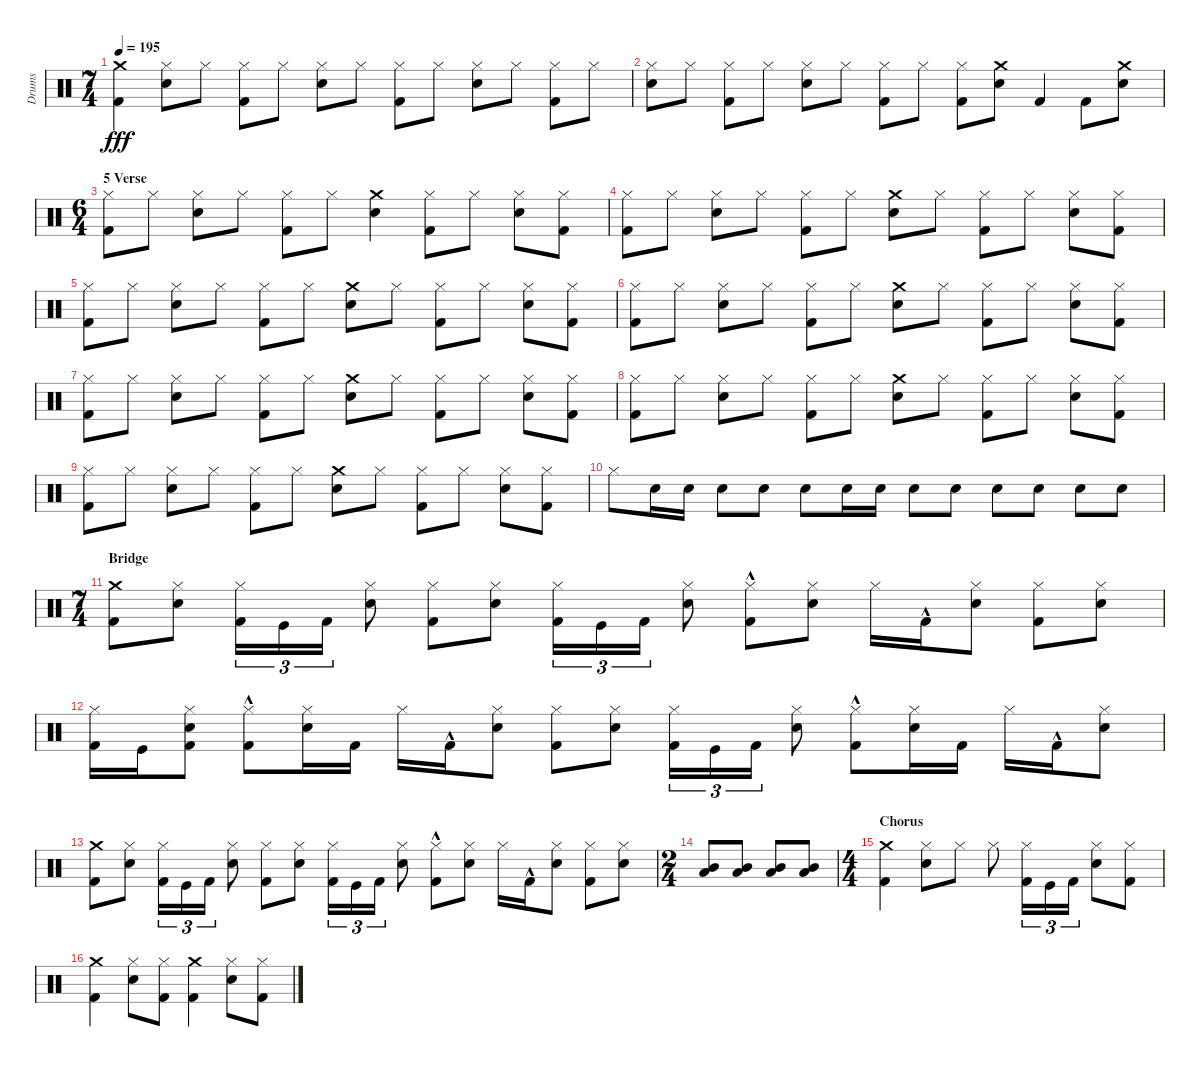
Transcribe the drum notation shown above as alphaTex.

\track ("Drums" "Drums") {instrument percussion}
\staff {score}
\articulation defaults
\ts (7 4)
\tempo 195
\clef neutral
\ks c
("Kick (hit) 2" "Crash medium (hit)").4{dy fff} ("Hi-Hat (closed)" "Snare (hit) 2").8 "Hi-Hat (closed)".8 ("Kick (hit) 2" "Hi-Hat (closed)").8 "Hi-Hat (closed)".8 ("Snare (hit) 2" "Hi-Hat (closed)").8 "Hi-Hat (closed)".8 ("Kick (hit) 2" "Hi-Hat (closed)").8 "Hi-Hat (closed)".8 ("Snare (hit) 2" "Hi-Hat (closed)").8 "Hi-Hat (closed)".8 ("Kick (hit) 2" "Hi-Hat (closed)").8 "Hi-Hat (closed)".8 |
("Hi-Hat (closed)" "Snare (hit) 2").8 "Hi-Hat (closed)".8 ("Hi-Hat (closed)" "Kick (hit) 2").8 "Hi-Hat (closed)".8 ("Snare (hit) 2" "Hi-Hat (closed)").8 "Hi-Hat (closed)".8 ("Hi-Hat (closed)" "Kick (hit) 2").8 "Hi-Hat (closed)".8 ("Hi-Hat (closed)" "Kick (hit) 2").8 ("Crash medium (hit)" "Snare (hit) 2").8 "Kick (hit) 2".4 "Kick (hit) 2".8 ("Snare (hit) 2" "Crash medium (hit)").8 |
\ts (6 4)
\section ("" "5 Verse")
("Hi-Hat (closed)" "Kick (hit) 2").8 "Hi-Hat (closed)".8 ("Snare (hit) 2" "Hi-Hat (closed)").8 "Hi-Hat (closed)".8 ("Hi-Hat (closed)" "Kick (hit) 2").8 "Hi-Hat (closed)".8 ("Snare (hit) 2" "Crash medium (hit)").4 ("Hi-Hat (closed)" "Kick (hit) 2").8 "Hi-Hat (closed)".8 ("Snare (hit) 2" "Hi-Hat (closed)").8 ("Kick (hit) 2" "Hi-Hat (closed)").8 |
("Hi-Hat (closed)" "Kick (hit) 2").8 "Hi-Hat (closed)".8 ("Snare (hit) 2" "Hi-Hat (closed)").8 "Hi-Hat (closed)".8 ("Hi-Hat (closed)" "Kick (hit) 2").8 "Hi-Hat (closed)".8 ("Crash medium (hit)" "Snare (hit) 2").8 "Hi-Hat (closed)".8 ("Hi-Hat (closed)" "Kick (hit) 2").8 "Hi-Hat (closed)".8 ("Snare (hit) 2" "Hi-Hat (closed)").8 ("Kick (hit) 2" "Hi-Hat (closed)").8 |
("Hi-Hat (closed)" "Kick (hit) 2").8 "Hi-Hat (closed)".8 ("Snare (hit) 2" "Hi-Hat (closed)").8 "Hi-Hat (closed)".8 ("Hi-Hat (closed)" "Kick (hit) 2").8 "Hi-Hat (closed)".8 ("Crash medium (hit)" "Snare (hit) 2").8 "Hi-Hat (closed)".8 ("Hi-Hat (closed)" "Kick (hit) 2").8 "Hi-Hat (closed)".8 ("Snare (hit) 2" "Hi-Hat (closed)").8 ("Kick (hit) 2" "Hi-Hat (closed)").8 |
("Hi-Hat (closed)" "Kick (hit) 2").8 "Hi-Hat (closed)".8 ("Snare (hit) 2" "Hi-Hat (closed)").8 "Hi-Hat (closed)".8 ("Hi-Hat (closed)" "Kick (hit) 2").8 "Hi-Hat (closed)".8 ("Crash medium (hit)" "Snare (hit) 2").8 "Hi-Hat (closed)".8 ("Hi-Hat (closed)" "Kick (hit) 2").8 "Hi-Hat (closed)".8 ("Snare (hit) 2" "Hi-Hat (closed)").8 ("Kick (hit) 2" "Hi-Hat (closed)").8 |
("Hi-Hat (closed)" "Kick (hit) 2").8 "Hi-Hat (closed)".8 ("Snare (hit) 2" "Hi-Hat (closed)").8 "Hi-Hat (closed)".8 ("Hi-Hat (closed)" "Kick (hit) 2").8 "Hi-Hat (closed)".8 ("Crash medium (hit)" "Snare (hit) 2").8 "Hi-Hat (closed)".8 ("Hi-Hat (closed)" "Kick (hit) 2").8 "Hi-Hat (closed)".8 ("Snare (hit) 2" "Hi-Hat (closed)").8 ("Kick (hit) 2" "Hi-Hat (closed)").8 |
("Hi-Hat (closed)" "Kick (hit) 2").8 "Hi-Hat (closed)".8 ("Snare (hit) 2" "Hi-Hat (closed)").8 "Hi-Hat (closed)".8 ("Hi-Hat (closed)" "Kick (hit) 2").8 "Hi-Hat (closed)".8 ("Crash medium (hit)" "Snare (hit) 2").8 "Hi-Hat (closed)".8 ("Hi-Hat (closed)" "Kick (hit) 2").8 "Hi-Hat (closed)".8 ("Snare (hit) 2" "Hi-Hat (closed)").8 ("Kick (hit) 2" "Hi-Hat (closed)").8 |
("Hi-Hat (closed)" "Kick (hit) 2").8 "Hi-Hat (closed)".8 ("Snare (hit) 2" "Hi-Hat (closed)").8 "Hi-Hat (closed)".8 ("Hi-Hat (closed)" "Kick (hit) 2").8 "Hi-Hat (closed)".8 ("Crash medium (hit)" "Snare (hit) 2").8 "Hi-Hat (closed)".8 ("Hi-Hat (closed)" "Kick (hit) 2").8 "Hi-Hat (closed)".8 ("Snare (hit) 2" "Hi-Hat (closed)").8 ("Kick (hit) 2" "Hi-Hat (closed)").8 |
"Hi-Hat (closed)".8 "Snare (hit) 2".16 "Snare (hit) 2".16 "Snare (hit) 2".8 "Snare (hit) 2".8 "Snare (hit) 2".8 "Snare (hit) 2".16 "Snare (hit) 2".16 "Snare (hit) 2".8 "Snare (hit) 2".8 "Snare (hit) 2".8 "Snare (hit) 2".8 "Snare (hit) 2".8 "Snare (hit) 2".8 |
\ts (7 4)
\section ("" "Bridge")
("Crash medium (hit)" "Kick (hit) 2").8 ("Snare (hit) 2" "Hi-Hat (closed)").8 ("Hi-Hat (closed)" "Kick (hit) 2").16{tu (3 2)} "Kick (hit)".16{tu (3 2)} "Kick (hit) 2".16{tu (3 2)} ("Snare (hit) 2" "Hi-Hat (closed)").8 ("Hi-Hat (closed)" "Kick (hit) 2").8 ("Snare (hit) 2" "Hi-Hat (closed)").8 ("Hi-Hat (closed)" "Kick (hit) 2").16{tu (3 2)} "Kick (hit)".16{tu (3 2)} "Kick (hit) 2".16{tu (3 2)} ("Snare (hit) 2" "Hi-Hat (closed)").8 ("Hi-Hat (closed)" "Kick (hit) 2"{hac}).8 ("Snare (hit) 2" "Hi-Hat (closed)").8 "Hi-Hat (closed)".16 "Kick (hit) 2"{hac}.16 ("Snare (hit) 2" "Hi-Hat (closed)").8 ("Hi-Hat (closed)" "Kick (hit) 2").8 ("Snare (hit) 2" "Hi-Hat (closed)").8 |
("Hi-Hat (closed)" "Kick (hit) 2").16 "Kick (hit)".16 ("Snare (hit) 2" "Hi-Hat (closed)" "Kick (hit) 2").8 ("Hi-Hat (closed)" "Kick (hit) 2"{hac}).8 ("Snare (hit) 2" "Hi-Hat (closed)").16 "Kick (hit) 2".16 "Hi-Hat (closed)".16 "Kick (hit) 2"{hac}.16 ("Snare (hit) 2" "Hi-Hat (closed)").8 ("Hi-Hat (closed)" "Kick (hit) 2").8 ("Snare (hit) 2" "Hi-Hat (closed)").8 ("Hi-Hat (closed)" "Kick (hit) 2").16{tu (3 2)} "Kick (hit)".16{tu (3 2)} "Kick (hit) 2".16{tu (3 2)} ("Snare (hit) 2" "Hi-Hat (closed)").8 ("Hi-Hat (closed)" "Kick (hit) 2"{hac}).8 ("Snare (hit) 2" "Hi-Hat (closed)").16 "Kick (hit) 2".16 "Hi-Hat (closed)".16 "Kick (hit) 2"{hac}.16 ("Snare (hit) 2" "Hi-Hat (closed)").8 |
("Crash medium (hit)" "Kick (hit) 2").8 ("Snare (hit) 2" "Hi-Hat (closed)").8 ("Hi-Hat (closed)" "Kick (hit) 2").16{tu (3 2)} "Kick (hit)".16{tu (3 2)} "Kick (hit) 2".16{tu (3 2)} ("Snare (hit) 2" "Hi-Hat (closed)").8 ("Hi-Hat (closed)" "Kick (hit) 2").8 ("Snare (hit) 2" "Hi-Hat (closed)").8 ("Hi-Hat (closed)" "Kick (hit) 2").16{tu (3 2)} "Kick (hit)".16{tu (3 2)} "Kick (hit) 2".16{tu (3 2)} ("Snare (hit) 2" "Hi-Hat (closed)").8 ("Hi-Hat (closed)" "Kick (hit) 2"{hac}).8 ("Snare (hit) 2" "Hi-Hat (closed)").8 "Hi-Hat (closed)".16 "Kick (hit) 2"{hac}.16 ("Snare (hit) 2" "Hi-Hat (closed)").8 ("Hi-Hat (closed)" "Kick (hit) 2").8 ("Snare (hit) 2" "Hi-Hat (closed)").8 |
\ts (2 4)
("Mid Tom (hit)" "Low Tom (hit)").8 ("Low Tom (hit)" "Mid Tom (hit)").8 ("Mid Tom (hit)" "Low Tom (hit)").8 ("Low Tom (hit)" "Mid Tom (hit)").8 |
\ts (4 4)
\section ("" "Chorus")
("Kick (hit) 2" "Crash medium (hit)").4 ("Hi-Hat (closed)" "Snare (hit) 2").8 "Hi-Hat (closed)".8 "Hi-Hat (closed)".8 ("Hi-Hat (closed)" "Kick (hit) 2").16{tu (3 2)} "Kick (hit)".16{tu (3 2)} "Kick (hit) 2".16{tu (3 2)} ("Snare (hit) 2" "Hi-Hat (closed)").8 ("Hi-Hat (closed)" "Kick (hit) 2").8 |
("Kick (hit) 2" "Crash medium (hit)").4 ("Hi-Hat (closed)" "Snare (hit) 2").8 ("Kick (hit) 2" "Hi-Hat (closed)").8 ("Crash medium (hit)" "Kick (hit) 2").4 ("Hi-Hat (closed)" "Snare (hit) 2").8 ("Kick (hit) 2" "Hi-Hat (closed)").8
